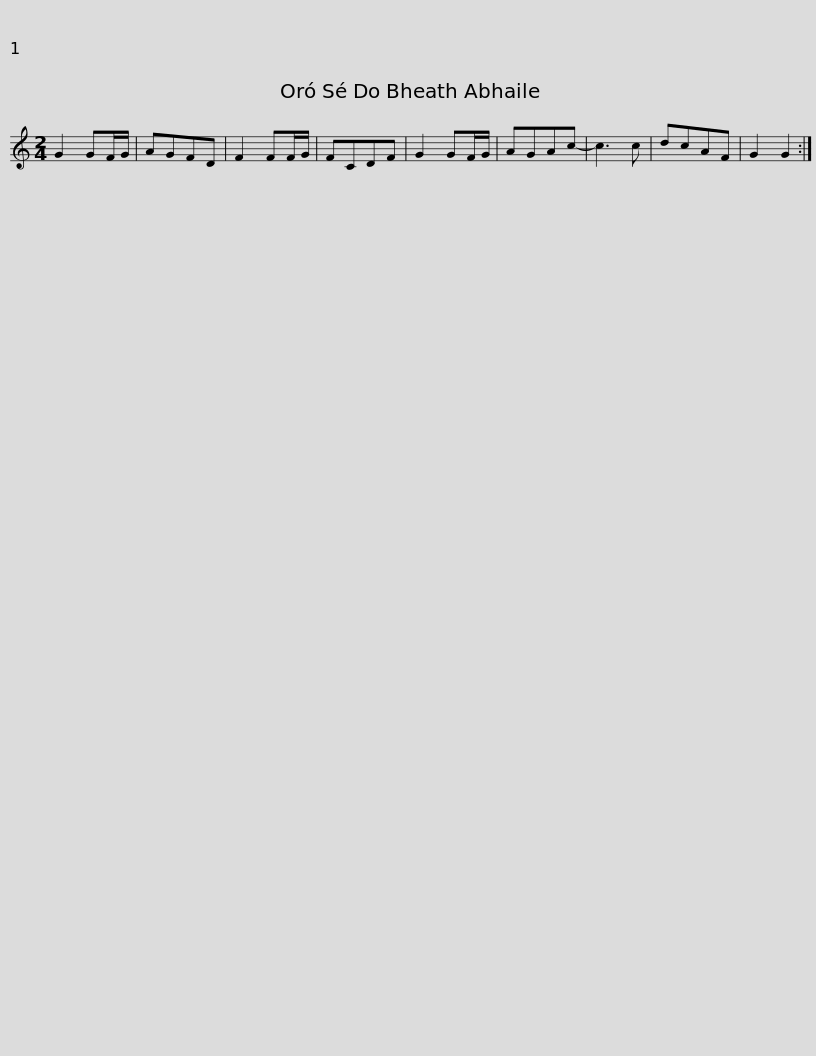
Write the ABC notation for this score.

X:1
L:1/8
M:2/4
I:linebreak $
K:C
V:1 treble
V:1
 G2 GF/G/ | AGFD | F2 FF/G/ | FCDF | G2 GF/G/ | %5
 AGAc- | c3 c | dcAF | G2 G2 :| %9
